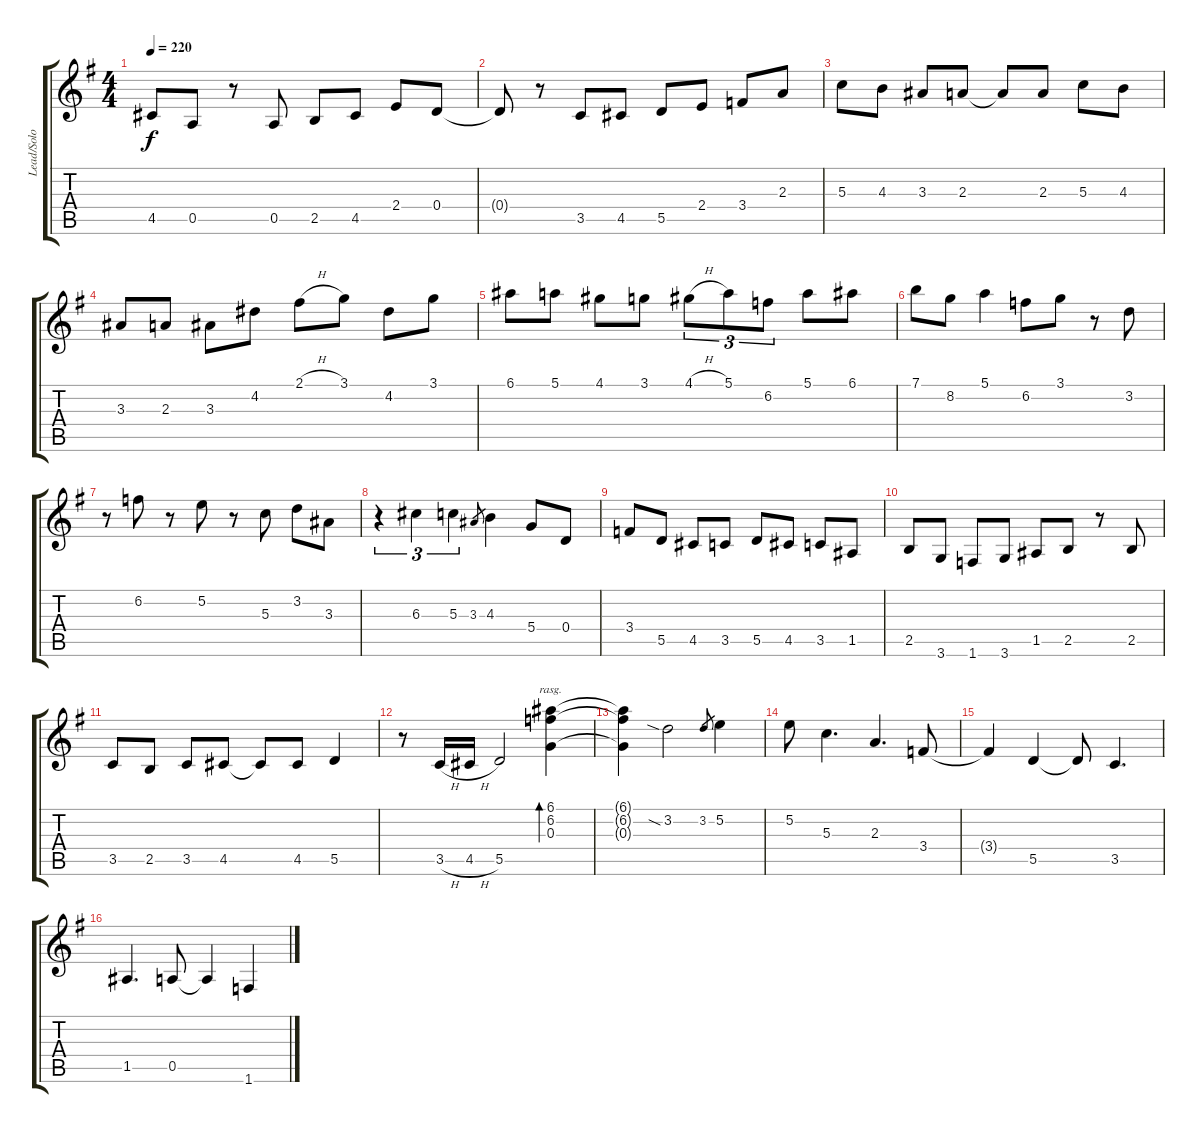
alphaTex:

\track ("Lead/Solo" "Lead/Solo") {instrument distortionguitar}
\staff {score tabs}
\tuning (E4 B3 G3 D3 A2 E2) {hide}
\ts (4 4)
\tempo 220
\clef g2
\ks g
4.5.8{dy f} 0.5.8 r.8 0.5.8 2.5.8 4.5.8 2.4.8 0.4.8 |
0.4{t}.8 r.8 3.5.8 4.5.8 5.5.8 2.4.8 3.4.8 2.3.8 |
5.3.8 4.3.8 3.3.8 2.3.8 2.3{t}.8 2.3.8 5.3.8 4.3.8 |
3.3.8 2.3.8 3.3.8 4.2.8 2.1{h}.8 3.1.8 4.2.8 3.1.8 |
6.1.8 5.1.8 4.1.8 3.1.8 4.1{h}.8{tu (3 2)} 5.1.8{tu (3 2)} 6.2.8{tu (3 2)} 5.1.8 6.1.8 |
7.1.8 8.2.8 5.1.4 6.2.8 3.1.8 r.8 3.2.8 |
r.8 6.2.8 r.8 5.2.8 r.8 5.3.8 3.2.8 3.3.8 |
r.4{tu (3 2)} 6.3.4{tu (3 2)} 5.3.4{tu (3 2)} 3.3.8{gr} 4.3.4 5.4.8 0.4.8 |
3.4.8 5.5.8 4.5.8 3.5.8 5.5.8 4.5.8 3.5.8 1.5.8 |
2.5.8 3.6.8 1.6.8 3.6.8 1.5.8 2.5.8 r.8 2.5.8 |
3.5.8 2.5.8 3.5.8 4.5.8 4.5{t}.8 4.5.8 5.5.4 |
r.8 3.5{h}.16 4.5{h}.16 5.5.2 (6.1 6.2 0.3).4{bd 480 rasg ii} |
(6.1{t} 6.2{t} 0.3{t}).4 3.2{sia}.2 3.2.8{gr} 5.2.4 |
5.2.8 5.3.4{d} 2.3.4{d} 3.4.8 |
3.4{t}.4 5.5.4 5.5{t}.8 3.5.4{d} |
1.5.4{d} 0.5.8 0.5{t}.4 1.6.4
